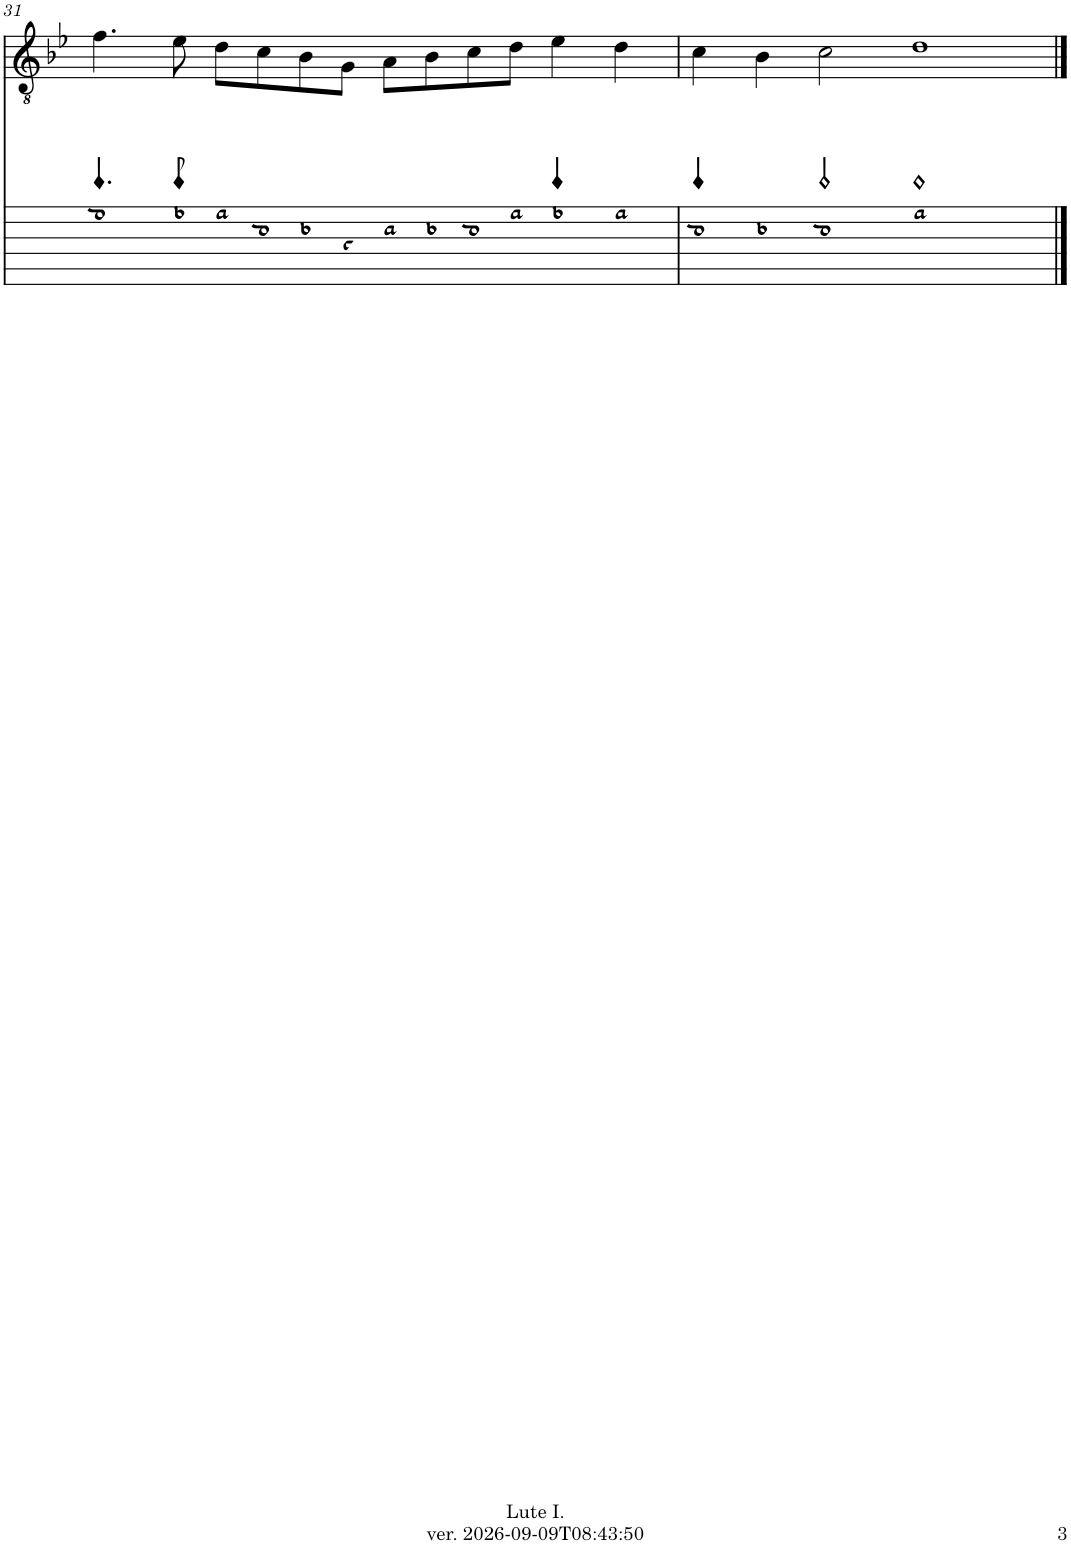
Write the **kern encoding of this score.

**kern	**kern
*part1	*part1
*staff2	*staff1
*I"I.	*
*I'I.	*
!!LO:PB:g=z
*	*clefGv2
*k[b-e-]	*k[b-e-]
*M4/2	*M4/2
*met(c)	*met(c)
=31	=31
4.f	4.f\
8e-	8e-\
8dL	8d\L
8c	8c\
8B-	8B-\
8GJ	8G\J
8AL	8A\L
8B-	8B-\
8c	8c\
8dJ	8d\J
4e-	4e-\
4d	4d\
=32	=32
4c	4c\
4B-	4B-\
2c	2c\
1d	1d
==	==
*-	*-
